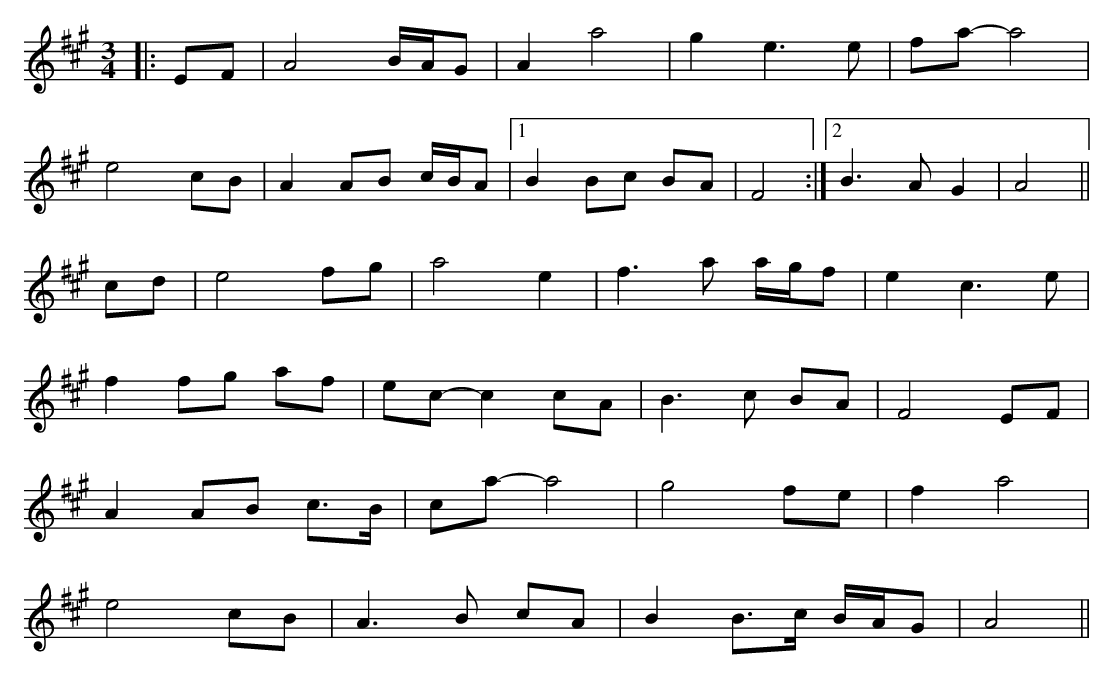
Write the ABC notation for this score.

X:1
M:3/4
K:A
|:EF|A4 B/A/G|A2 a4|g2 e3 e|fa- a4|
e4 cB|A2 AB c/B/A|1 B2 Bc BA|F4:|2 B3 A G2|A4||
cd|e4 fg|a4 e2|f3 a a/g/f|e2 c3 e|
f2 fg af|ec- c2 cA|B3 c BA|F4 EF|
A2 AB c>B|ca- a4|g4 fe|f2 a4|
e4 cB|A3 B cA|B2 B>c B/A/G|A4||
